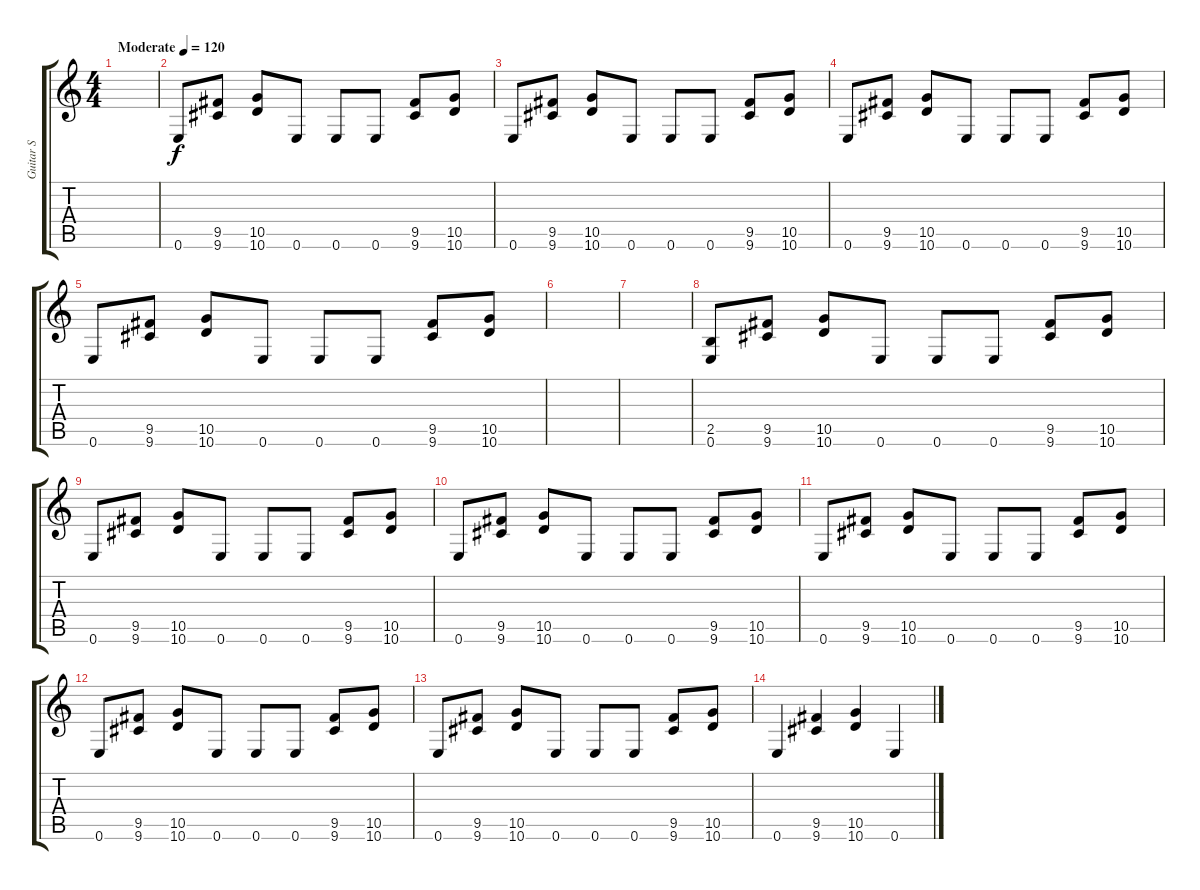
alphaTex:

\track ("Guitar S" "Guitar S") {instrument overdrivenguitar}
\staff {score tabs}
\tuning (E4 B3 G3 D3 A2 E2) {hide}
\ts (4 4)
\tempo (120 "Moderate")
\clef g2
\ks c
|
0.6.8 (9.5 9.6).8 (10.5 10.6).8 0.6.8 0.6.8 0.6.8 (9.5 9.6).8 (10.5 10.6).8 |
0.6.8 (9.5 9.6).8 (10.5 10.6).8 0.6.8 0.6.8 0.6.8 (9.5 9.6).8 (10.5 10.6).8 |
0.6.8 (9.5 9.6).8 (10.5 10.6).8 0.6.8 0.6.8 0.6.8 (9.5 9.6).8 (10.5 10.6).8 |
0.6.8 (9.5 9.6).8 (10.5 10.6).8 0.6.8 0.6.8 0.6.8 (9.5 9.6).8 (10.5 10.6).8 |
|
|
(2.5 0.6).8 (9.5 9.6).8 (10.5 10.6).8 0.6.8 0.6.8 0.6.8 (9.5 9.6).8 (10.5 10.6).8 |
0.6.8 (9.5 9.6).8 (10.5 10.6).8 0.6.8 0.6.8 0.6.8 (9.5 9.6).8 (10.5 10.6).8 |
0.6.8 (9.5 9.6).8 (10.5 10.6).8 0.6.8 0.6.8 0.6.8 (9.5 9.6).8 (10.5 10.6).8 |
0.6.8 (9.5 9.6).8 (10.5 10.6).8 0.6.8 0.6.8 0.6.8 (9.5 9.6).8 (10.5 10.6).8 |
0.6.8 (9.5 9.6).8 (10.5 10.6).8 0.6.8 0.6.8 0.6.8 (9.5 9.6).8 (10.5 10.6).8 |
0.6.8 (9.5 9.6).8 (10.5 10.6).8 0.6.8 0.6.8 0.6.8 (9.5 9.6).8 (10.5 10.6).8 |
0.6.4 (9.5 9.6).4 (10.5 10.6).4 0.6.4
